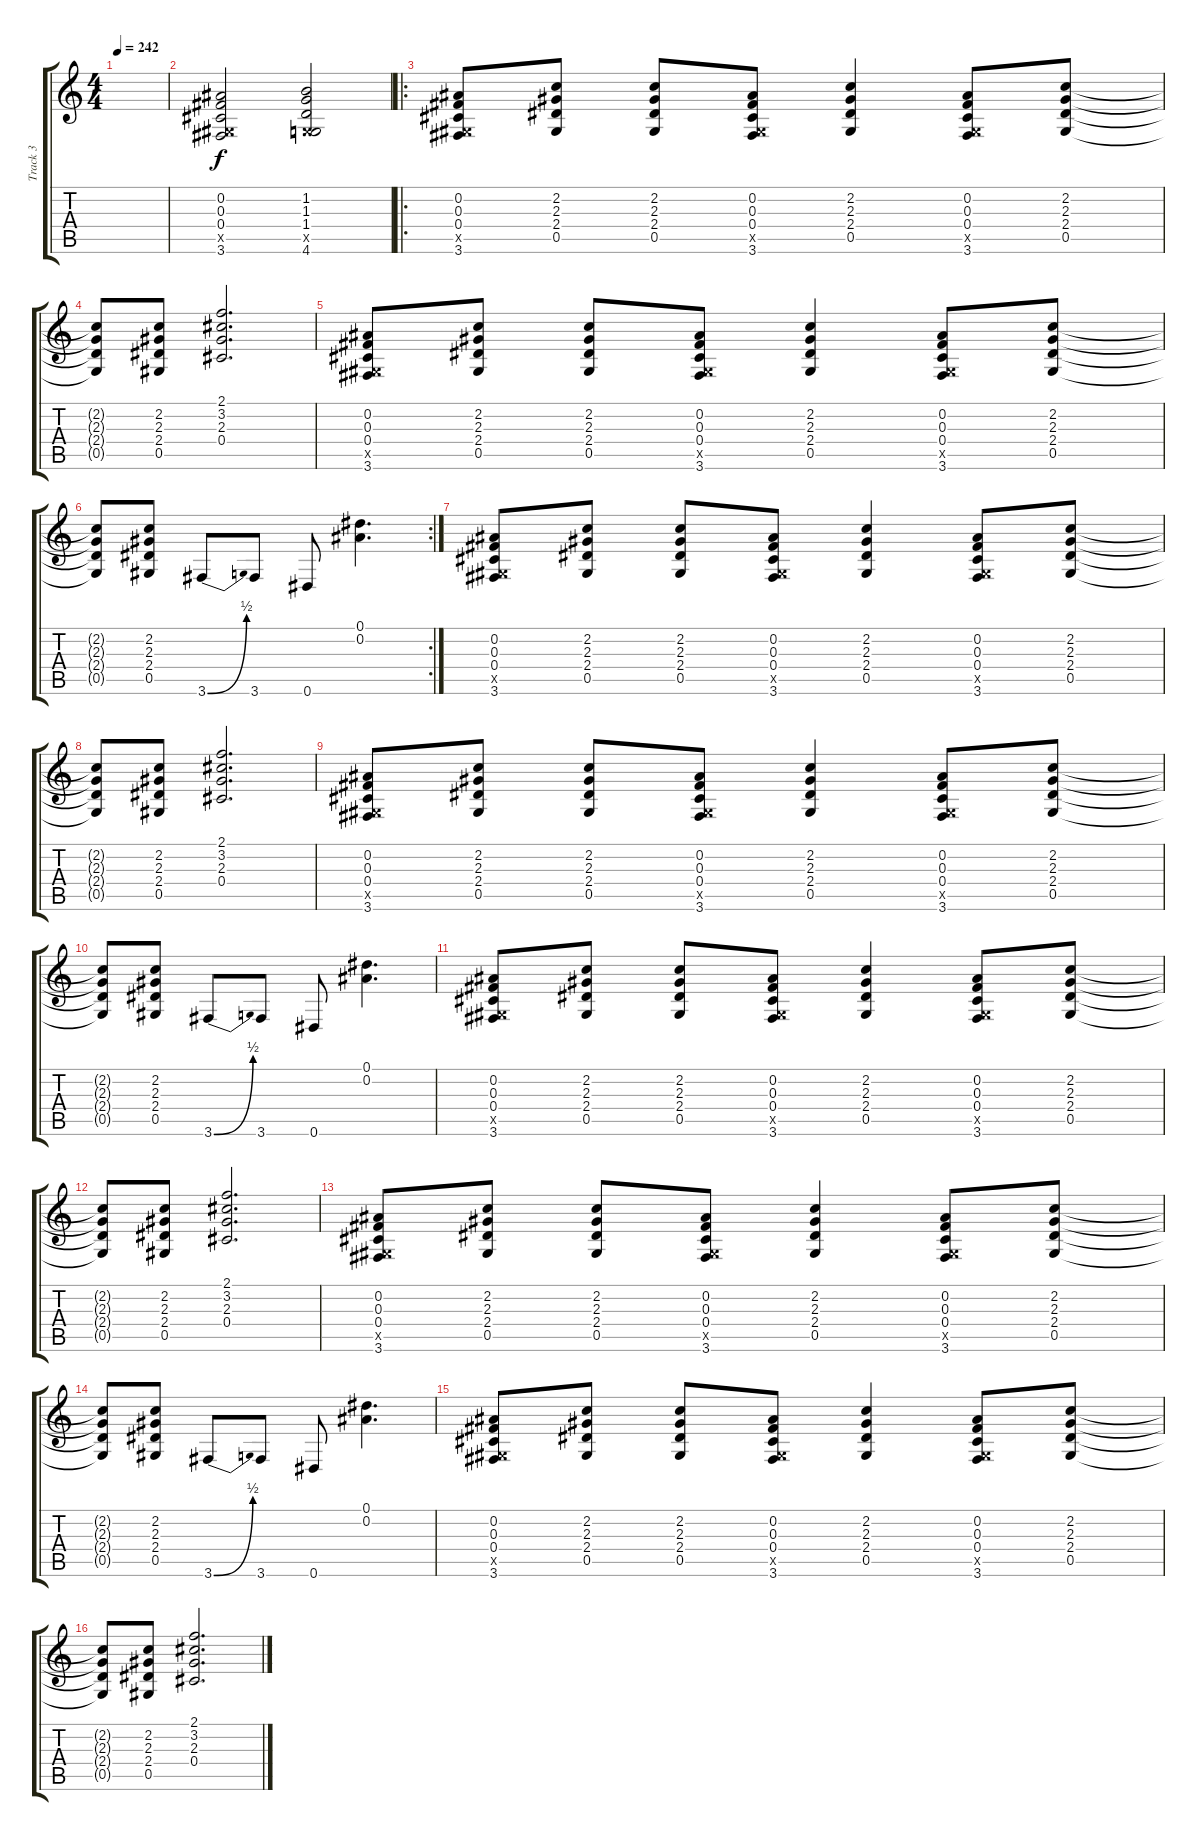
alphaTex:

\track ("Track 3" "Track 3") {instrument overdrivenguitar}
\staff {score tabs}
\tuning (Eb4 Bb3 Gb3 Db3 Ab2 Eb2) {hide}
\ts (4 4)
\tempo 242
\clef g2
\ks c
|
(0.2 0.3 0.4 0.5{x} 3.6).2 (1.2 1.3 1.4 0.5{x} 4.6).2 |
\ro
(0.2 0.3 0.4 0.5{x} 3.6).8 (2.2 2.3 2.4 0.5).8 (2.2 2.3 2.4 0.5).8 (0.2 0.3 0.4 0.5{x} 3.6).8 (2.2 2.3 2.4 0.5).4 (0.2 0.3 0.4 0.5{x} 3.6).8 (2.2 2.3 2.4 0.5).8 |
(2.2{t} 2.3{t} 2.4{t} 0.5{t}).8 (2.2 2.3 2.4 0.5).8 (2.1 3.2 2.3 0.4).2{d} |
(0.2 0.3 0.4 0.5{x} 3.6).8 (2.2 2.3 2.4 0.5).8 (2.2 2.3 2.4 0.5).8 (0.2 0.3 0.4 0.5{x} 3.6).8 (2.2 2.3 2.4 0.5).4 (0.2 0.3 0.4 0.5{x} 3.6).8 (2.2 2.3 2.4 0.5).8 |
\rc 2
(2.2{t} 2.3{t} 2.4{t} 0.5{t}).8 (2.2 2.3 2.4 0.5).8 3.6{be (bend 0 0 60 2)}.8 3.6.8 0.6.8 (0.1 0.2).4{d} |
(0.2 0.3 0.4 0.5{x} 3.6).8 (2.2 2.3 2.4 0.5).8 (2.2 2.3 2.4 0.5).8 (0.2 0.3 0.4 0.5{x} 3.6).8 (2.2 2.3 2.4 0.5).4 (0.2 0.3 0.4 0.5{x} 3.6).8 (2.2 2.3 2.4 0.5).8 |
(2.2{t} 2.3{t} 2.4{t} 0.5{t}).8 (2.2 2.3 2.4 0.5).8 (2.1 3.2 2.3 0.4).2{d} |
(0.2 0.3 0.4 0.5{x} 3.6).8 (2.2 2.3 2.4 0.5).8 (2.2 2.3 2.4 0.5).8 (0.2 0.3 0.4 0.5{x} 3.6).8 (2.2 2.3 2.4 0.5).4 (0.2 0.3 0.4 0.5{x} 3.6).8 (2.2 2.3 2.4 0.5).8 |
(2.2{t} 2.3{t} 2.4{t} 0.5{t}).8 (2.2 2.3 2.4 0.5).8 3.6{be (bend 0 0 60 2)}.8 3.6.8 0.6.8 (0.1 0.2).4{d} |
(0.2 0.3 0.4 0.5{x} 3.6).8 (2.2 2.3 2.4 0.5).8 (2.2 2.3 2.4 0.5).8 (0.2 0.3 0.4 0.5{x} 3.6).8 (2.2 2.3 2.4 0.5).4 (0.2 0.3 0.4 0.5{x} 3.6).8 (2.2 2.3 2.4 0.5).8 |
(2.2{t} 2.3{t} 2.4{t} 0.5{t}).8 (2.2 2.3 2.4 0.5).8 (2.1 3.2 2.3 0.4).2{d} |
(0.2 0.3 0.4 0.5{x} 3.6).8 (2.2 2.3 2.4 0.5).8 (2.2 2.3 2.4 0.5).8 (0.2 0.3 0.4 0.5{x} 3.6).8 (2.2 2.3 2.4 0.5).4 (0.2 0.3 0.4 0.5{x} 3.6).8 (2.2 2.3 2.4 0.5).8 |
(2.2{t} 2.3{t} 2.4{t} 0.5{t}).8 (2.2 2.3 2.4 0.5).8 3.6{be (bend 0 0 60 2)}.8 3.6.8 0.6.8 (0.1 0.2).4{d} |
(0.2 0.3 0.4 0.5{x} 3.6).8 (2.2 2.3 2.4 0.5).8 (2.2 2.3 2.4 0.5).8 (0.2 0.3 0.4 0.5{x} 3.6).8 (2.2 2.3 2.4 0.5).4 (0.2 0.3 0.4 0.5{x} 3.6).8 (2.2 2.3 2.4 0.5).8 |
(2.2{t} 2.3{t} 2.4{t} 0.5{t}).8 (2.2 2.3 2.4 0.5).8 (2.1 3.2 2.3 0.4).2{d}
